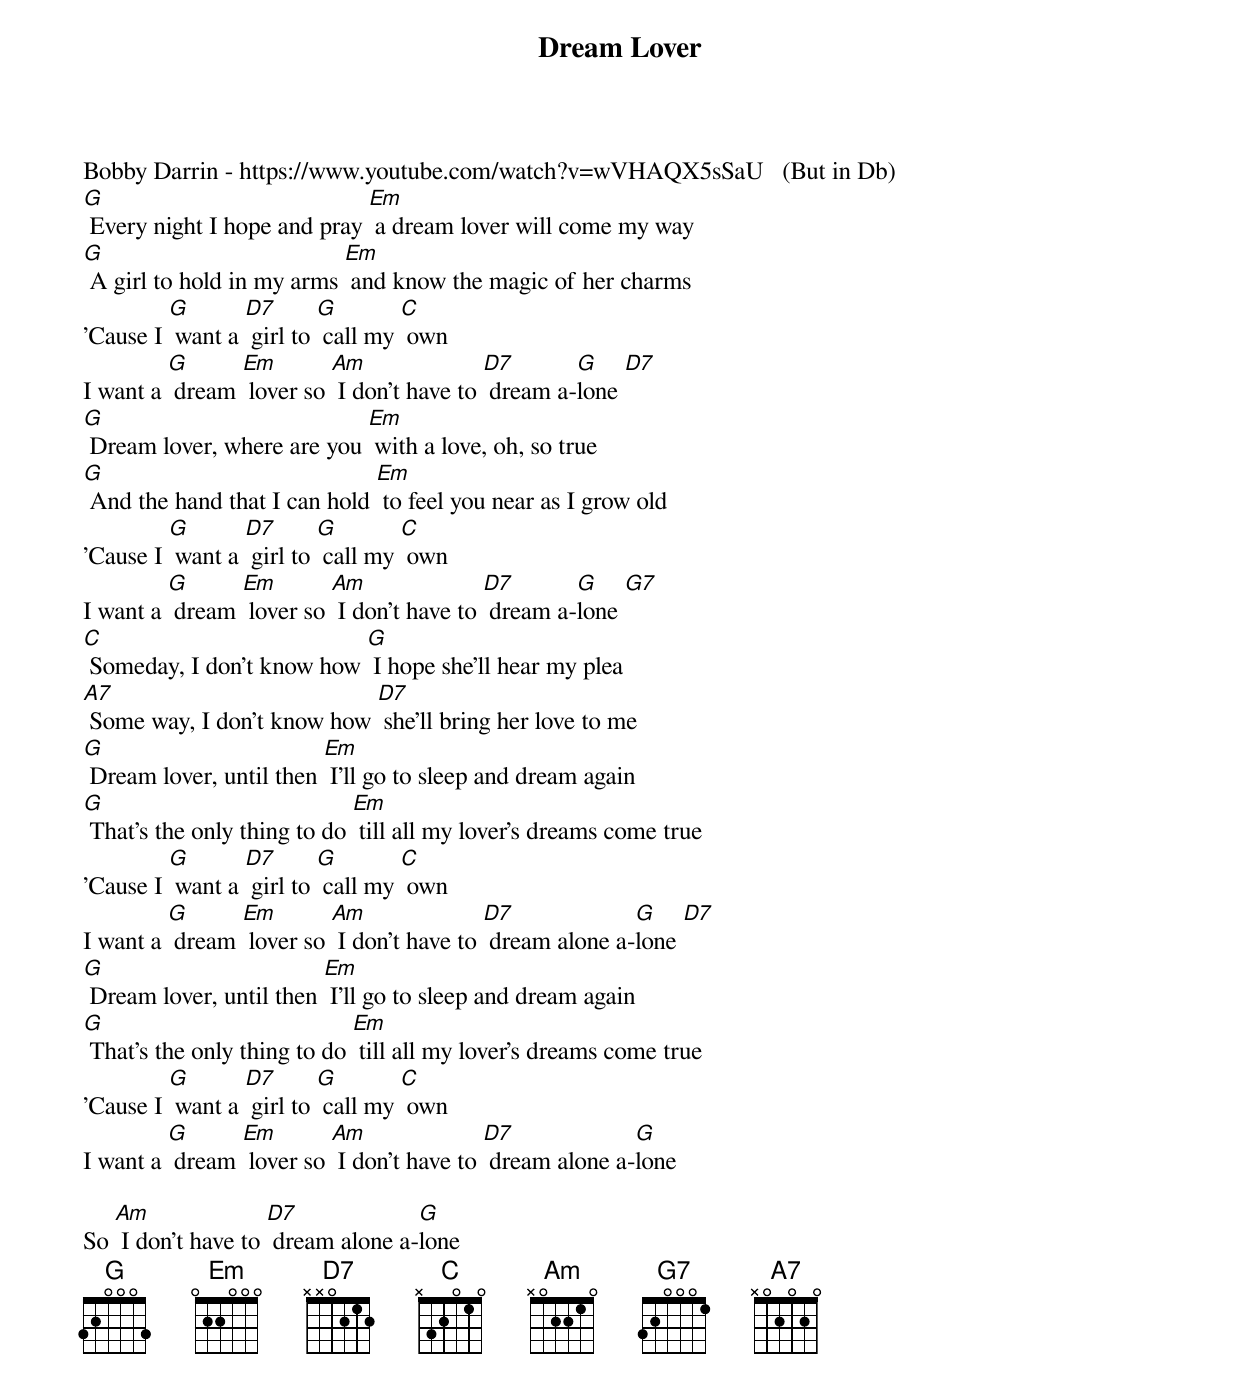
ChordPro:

{t: Dream Lover }
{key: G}
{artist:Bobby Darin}
Bobby Darrin - https://www.youtube.com/watch?v=wVHAQX5sSaU   (But in Db)
{c: }
[G] Every night I hope and pray [Em] a dream lover will come my way
[G] A girl to hold in my arms [Em] and know the magic of her charms
'Cause I [G] want a [D7] girl to [G] call my [C] own
I want a [G] dream [Em] lover so [Am] I don't have to [D7] dream a-[G]lone [D7]
{c: }
[G] Dream lover, where are you [Em] with a love, oh, so true
[G] And the hand that I can hold [Em] to feel you near as I grow old
'Cause I [G] want a [D7] girl to [G] call my [C] own
I want a [G] dream [Em] lover so [Am] I don't have to [D7] dream a-[G]lone [G7]
{c: }
[C] Someday, I don't know how [G] I hope she'll hear my plea
[A7] Some way, I don't know how [D7] she'll bring her love to me
{c: }
[G] Dream lover, until then [Em] I'll go to sleep and dream again
[G] That's the only thing to do [Em] till all my lover's dreams come true
'Cause I [G] want a [D7] girl to [G] call my [C] own
I want a [G] dream [Em] lover so [Am] I don't have to [D7] dream alone a-[G]lone [D7]
{c: }
[G] Dream lover, until then [Em] I'll go to sleep and dream again
[G] That's the only thing to do [Em] till all my lover's dreams come true
'Cause I [G] want a [D7] girl to [G] call my [C] own
I want a [G] dream [Em] lover so [Am] I don't have to [D7] dream alone a-[G]lone

So [Am] I don't have to [D7] dream alone a-[G]lone
